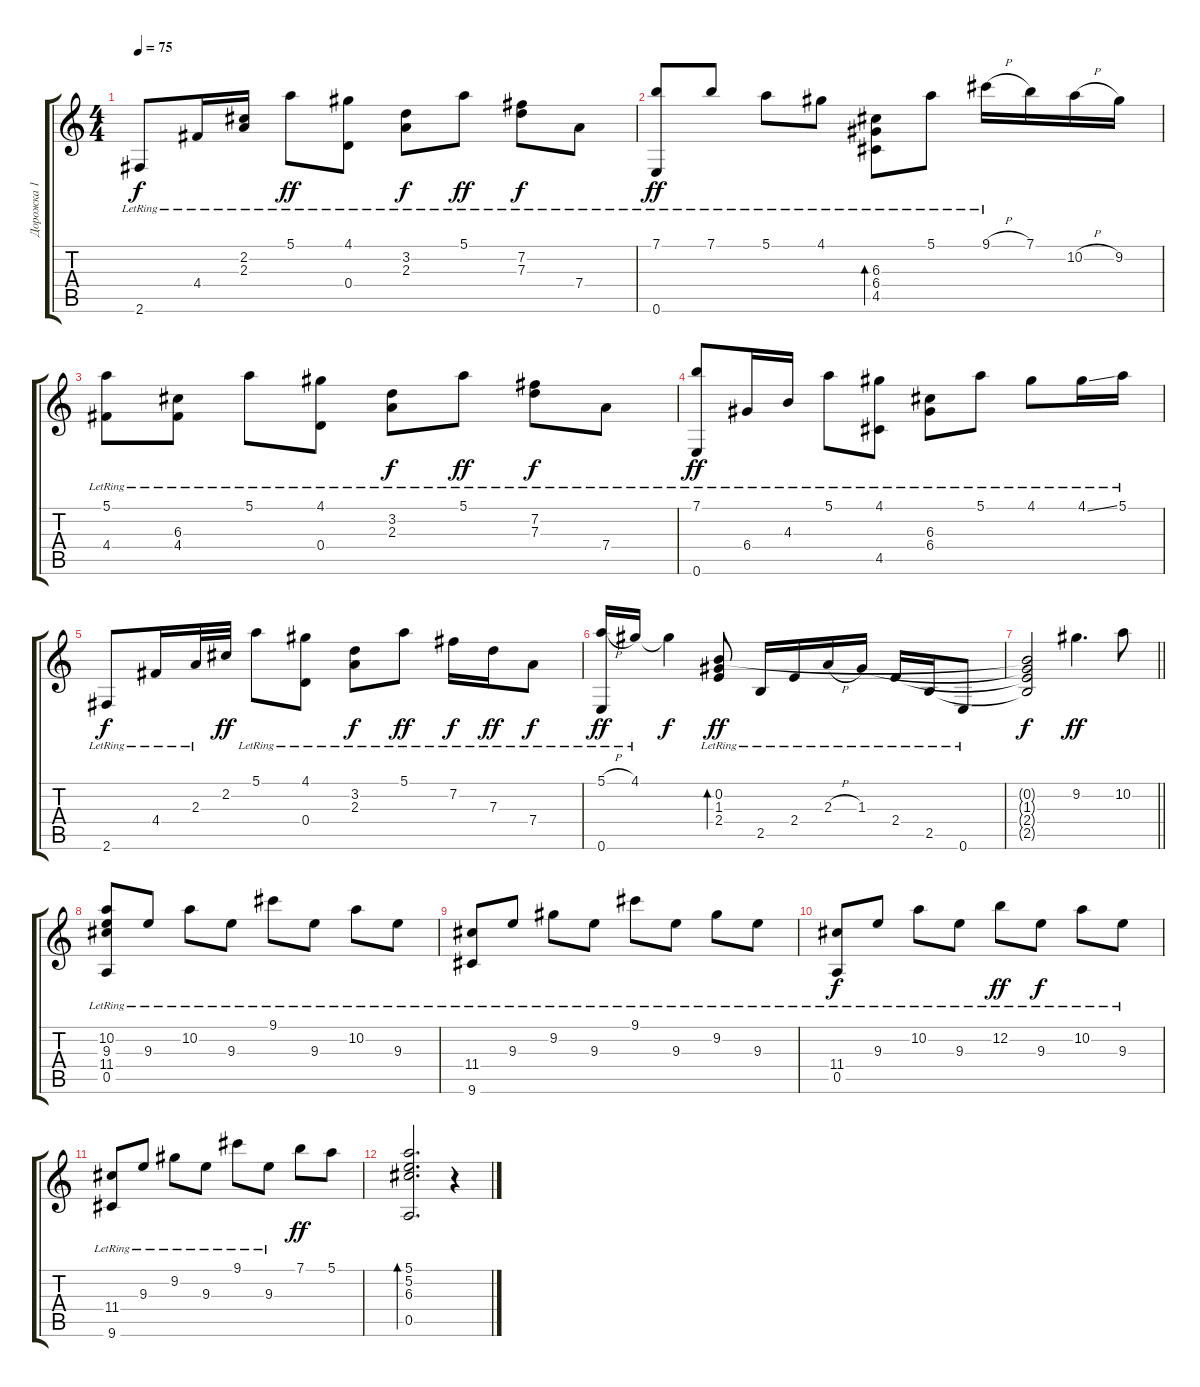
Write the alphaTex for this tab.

\track ("Дорожка 1" "Дорожка 1") {instrument acousticguitarnylon}
\staff {score tabs}
\tuning (E4 B3 G3 D3 A2 E2) {hide}
\ts (4 4)
\tempo 75
\clef g2
\ks c
2.6{lr}.8{dy f} 4.4{lr}.16 (2.2{lr} 2.3{lr}).16 5.1{lr}.8{dy ff} (4.1{lr} 0.4{lr}).8 (3.2{lr} 2.3{lr}).8{dy f} 5.1{lr}.8{dy ff} (7.2{lr} 7.3{lr}).8{dy f} 7.4{lr}.8 |
(7.1{lr} 0.6{lr}).8{dy ff} 7.1{lr}.8 5.1{lr}.8 4.1{lr}.8 (6.3{lr} 6.4{lr} 4.5{lr}).8{bd 60} 5.1{lr}.8 9.1{h lr}.16 7.1.16 10.2{h}.16 9.2.16 |
(5.1{lr} 4.4{lr}).8 (6.3{lr} 4.4{lr}).8 5.1{lr}.8 (4.1{lr} 0.4{lr}).8 (3.2{lr} 2.3{lr}).8{dy f} 5.1{lr}.8{dy ff} (7.2{lr} 7.3{lr}).8{dy f} 7.4{lr}.8 |
(7.1{lr} 0.6{lr}).8{dy ff} 6.4{lr}.16 4.3{lr}.16 5.1{lr}.8 (4.1{lr} 4.5).8 (6.3{lr} 6.4{lr}).8 5.1{lr}.8 4.1{lr}.8 4.1{ss lr}.16 5.1{lr}.16 |
2.6{lr}.8{dy f} 4.4{lr}.16 2.3{lr}.32 2.2.32{dy ff} 5.1{lr}.8 (4.1{lr} 0.4{lr}).8 (3.2{lr} 2.3{lr}).8{dy f} 5.1{lr}.8{dy ff} 7.2{lr}.16{dy f} 7.3{lr}.16{dy ff} 7.4{lr}.8{dy f} |
(5.1{h lr} 0.6{lr}).16{dy ff} 4.1{lr}.16 4.1{t}.4{dy f} (0.2{lr} 1.3{lr} 2.4{lr}).8{bd 60 dy ff} 2.5{lr}.16 2.4{lr}.16 2.3{h lr}.16 1.3{lr}.16 2.4{lr}.16 2.5{lr}.16 0.6{lr}.8 |
\barLineRight lightlight
(0.2{t} 1.3{t} 2.4{t} 2.5{t}).2{dy f} 9.2.4{d dy ff} 10.2.8 |
\section ("" "")
(10.2{lr} 9.3{lr} 11.4{lr} 0.5{lr}).8 9.3{lr}.8 10.2{lr}.8 9.3{lr}.8 9.1{lr}.8 9.3{lr}.8 10.2{lr}.8 9.3{lr}.8 |
(11.4{lr} 9.6{lr}).8 9.3{lr}.8 9.2{lr}.8 9.3{lr}.8 9.1{lr}.8 9.3{lr}.8 9.2{lr}.8 9.3{lr}.8 |
(11.4{lr} 0.5{lr}).8{dy f} 9.3{lr}.8 10.2{lr}.8 9.3{lr}.8 12.2{lr}.8{dy ff} 9.3{lr}.8{dy f} 10.2{lr}.8 9.3{lr}.8 |
(11.4{lr} 9.6{lr}).8 9.3{lr}.8 9.2{lr}.8 9.3{lr}.8 9.1{lr}.8 9.3{lr}.8 7.1.8{dy ff} 5.1.8 |
(5.1 5.2 6.3 0.5).2{d bd 480} r.4
